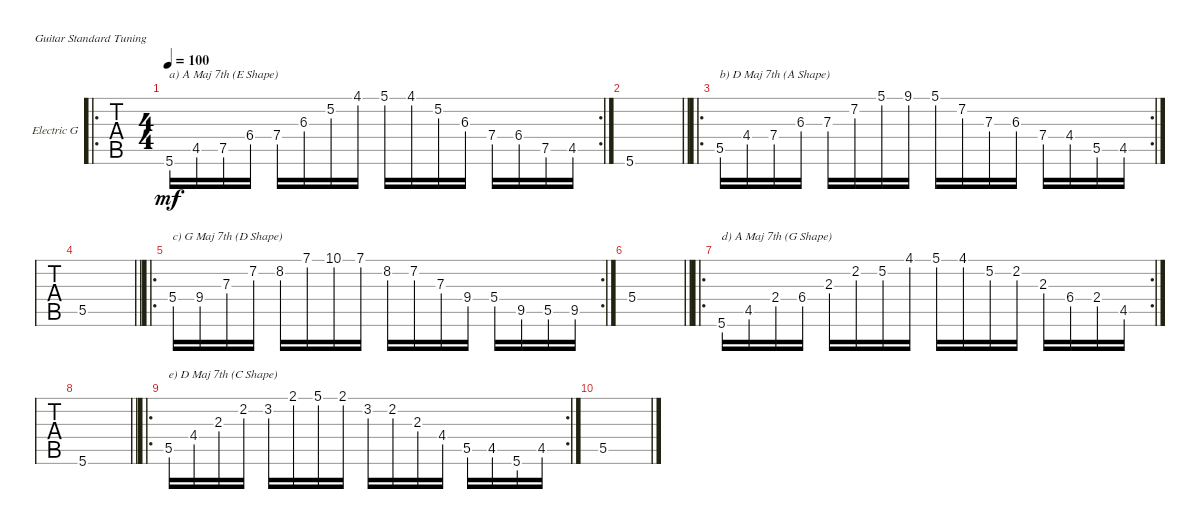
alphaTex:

\defaultSystemsLayout 4
\bracketExtendMode groupsimilarinstruments
\firstSystemTrackNameOrientation horizontal
\otherSystemsTrackNameOrientation horizontal
\track ("Electric Guitar" "Electric G") {instrument electricguitarclean}
\staff {tabs}
\tuning (E4 B3 G3 D3 A2 E2)
\ro
\rc 2
\ts (4 4)
\tempo 100
\clef g2
\ks c
5.6{lf 3}.16{txt "a) A Maj 7th (E Shape)" dy mf instrument electricguitarclean} 4.5{lf 2}.16 7.5{lf 5}.16 6.4{lf 4}.16 7.4{lf 5}.16 6.3{lf 4}.16 5.2{lf 3}.16 4.1{lf 2}.16 5.1{lf 3}.16 4.1{lf 2}.16 5.2{lf 3}.16 6.3{lf 4}.16 7.4{lf 5}.16 6.4{lf 4}.16 7.5{lf 5}.16 4.5{lf 2}.16 |
\barLineRight lightlight
5.6{lf 3}.1 |
\ro
\rc 2
5.5{lf 3}.16{txt "b) D Maj 7th (A Shape)"} 4.4{lf 2}.16 7.4{lf 5}.16 6.3{lf 4}.16 7.3{lf 5}.16 7.2{lf 4}.16 5.1{lf 2}.16 9.1{lf 5}.16 5.1{lf 2}.16 7.2{lf 4}.16 7.3{lf 5}.16 6.3{lf 4}.16 7.4{lf 5}.16 4.4{lf 2}.16 5.5{lf 3}.16 4.5.16 |
\barLineRight lightlight
5.5{lf 3}.1 |
\ro
\rc 2
5.4{lf 2}.16{txt "c) G Maj 7th (D Shape)"} 9.4{lf 5}.16 7.3{lf 4}.16 7.2{lf 3}.16 8.2{lf 4}.16 7.1{lf 2}.16 10.1{lf 5}.16 7.1{lf 2}.16 8.2{lf 4}.16 7.2{lf 3}.16 7.3{lf 4}.16 9.4{lf 5}.16 5.4{lf 2}.16 9.5{lf 5}.16 5.5{lf 2}.16 9.5{lf 5}.16 |
\barLineRight lightlight
5.4{lf 2}.1 |
\ro
\rc 2
5.6{lf 5}.16{txt "d) A Maj 7th (G Shape)"} 4.5{lf 4}.16 2.4{lf 2}.16 6.4{lf 5}.16 2.3{lf 2}.16 2.2{lf 2}.16 5.2{lf 5}.16 4.1{lf 4}.16 5.1{lf 5}.16 4.1{lf 4}.16 5.2{lf 5}.16 2.2{lf 2}.16 2.3{lf 2}.16 6.4{lf 5}.16 2.4{lf 2}.16 4.5{lf 4}.16 |
\barLineRight lightlight
5.6{lf 5}.1 |
\ro
\rc 2
5.5{lf 5}.16{txt "e) D Maj 7th (C Shape)"} 4.4{lf 4}.16 2.3{lf 2}.16 2.2{lf 2}.16 3.2{lf 3}.16 2.1{lf 2}.16 5.1{lf 5}.16 2.1{lf 2}.16 3.2{lf 3}.16 2.2{lf 2}.16 2.3{lf 2}.16 4.4{lf 4}.16 5.5{lf 5}.16 4.5{lf 4}.16 5.6{lf 5}.16 4.5{lf 4}.16 |
5.5{lf 5}.1
